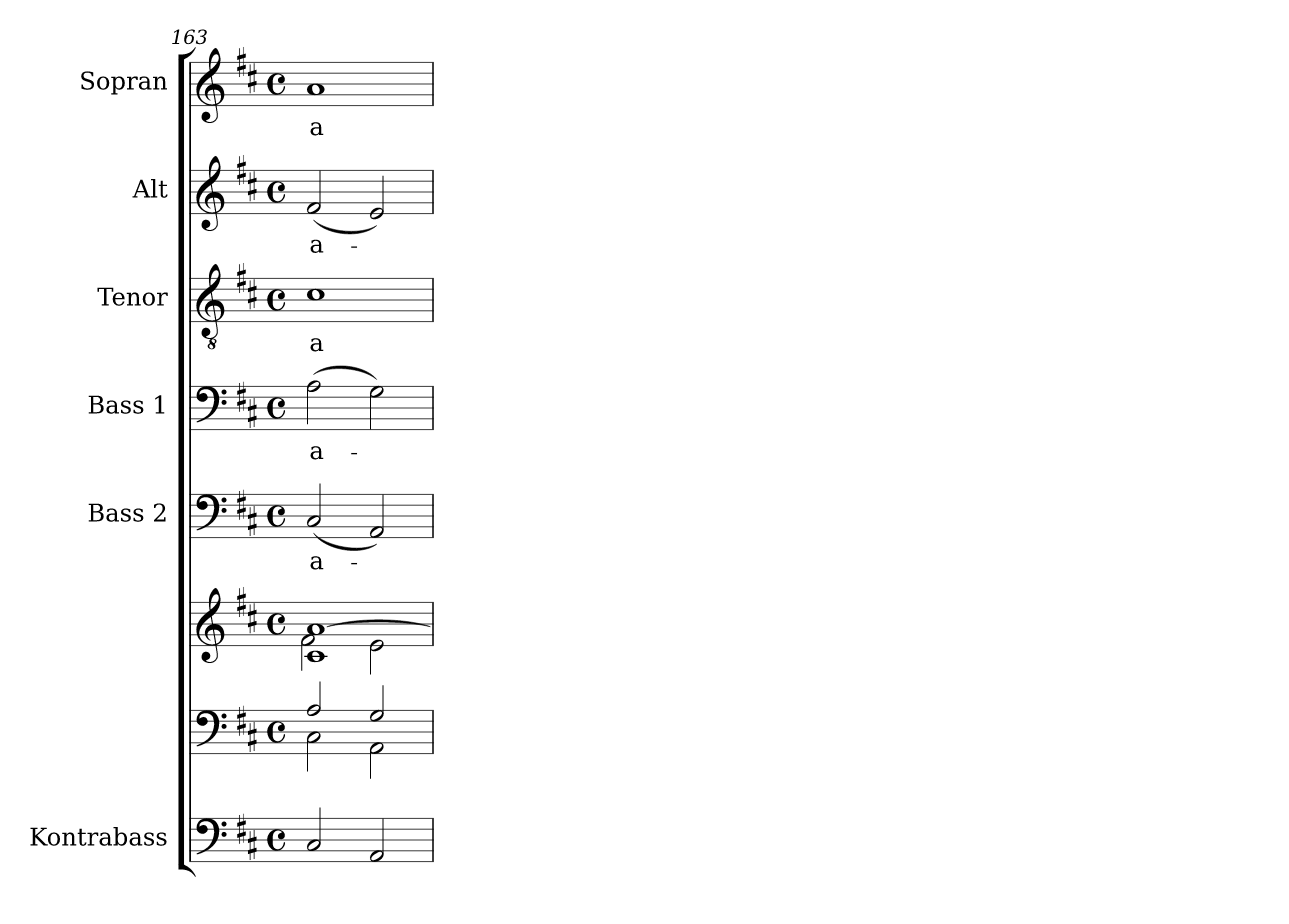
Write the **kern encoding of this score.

**kern	**kern	**kern	**kern	**text	**kern	**text	**kern	**text	**kern	**text	**kern	**text
*part7	*part6	*part6	*part5	*part5	*part4	*part4	*part3	*part3	*part2	*part2	*part1	*part1
*staff8	*staff7	*staff6	*staff5	*staff5	*staff4	*staff4	*staff3	*staff3	*staff2	*staff2	*staff1	*staff1
*I"Kontrabass	*	*	*I"Bass 2	*	*I"Bass 1	*	*I"Tenor	*	*I"Alt	*	*I"Sopran	*
*I'Kb.	*	*	*I'B. 2	*	*I'B. 1	*	*I'T.	*	*I'A.	*	*I'S.	*
*clefF4	*clefF4	*clefG2	*clefF4	*	*clefF4	*	*clefGv2	*	*clefG2	*	*clefG2	*
*ITrd7c12	*	*	*	*	*	*	*	*	*	*	*	*
*k[f#c#]	*k[f#c#]	*k[f#c#]	*k[f#c#]	*	*k[f#c#]	*	*k[f#c#]	*	*k[f#c#]	*	*k[f#c#]	*
*D:	*D:	*D:	*D:	*	*D:	*	*D:	*	*D:	*	*D:	*
*M4/4	*M4/4	*M4/4	*M4/4	*	*M4/4	*	*M4/4	*	*M4/4	*	*M4/4	*
*met(c)	*met(c)	*met(c)	*met(c)	*	*met(c)	*	*met(c)	*	*met(c)	*	*met(c)	*
=163	=163	=163	=163	=163	=163	=163	=163	=163	=163	=163	=163	=163
*	*^	*^	*	*	*	*	*	*	*	*	*	*
!	!	!	!	!	!	!LO:LY:b	!	!LO:LY:b	!	!LO:LY:b	!	!LO:LY:b	!	!LO:LY:b
2CC#/	2A/	2C#\	1c# [>1a	2f#\	(<2C#/	a-	(>2A\	a-	1c#	a-	(<2f#/	a-	1a	a-
2AAA/	2G/	2AA\	.	2e\	2AA/)	.	2G\)	.	.	.	2e/)	.	.	.
*	*v	*v	*	*	*	*	*	*	*	*	*	*	*	*
*	*	*v	*v	*	*	*	*	*	*	*	*	*	*
=	=	=	=	=	=	=	=	=	=	=	=	=
*-	*-	*-	*-	*-	*-	*-	*-	*-	*-	*-	*-	*-
